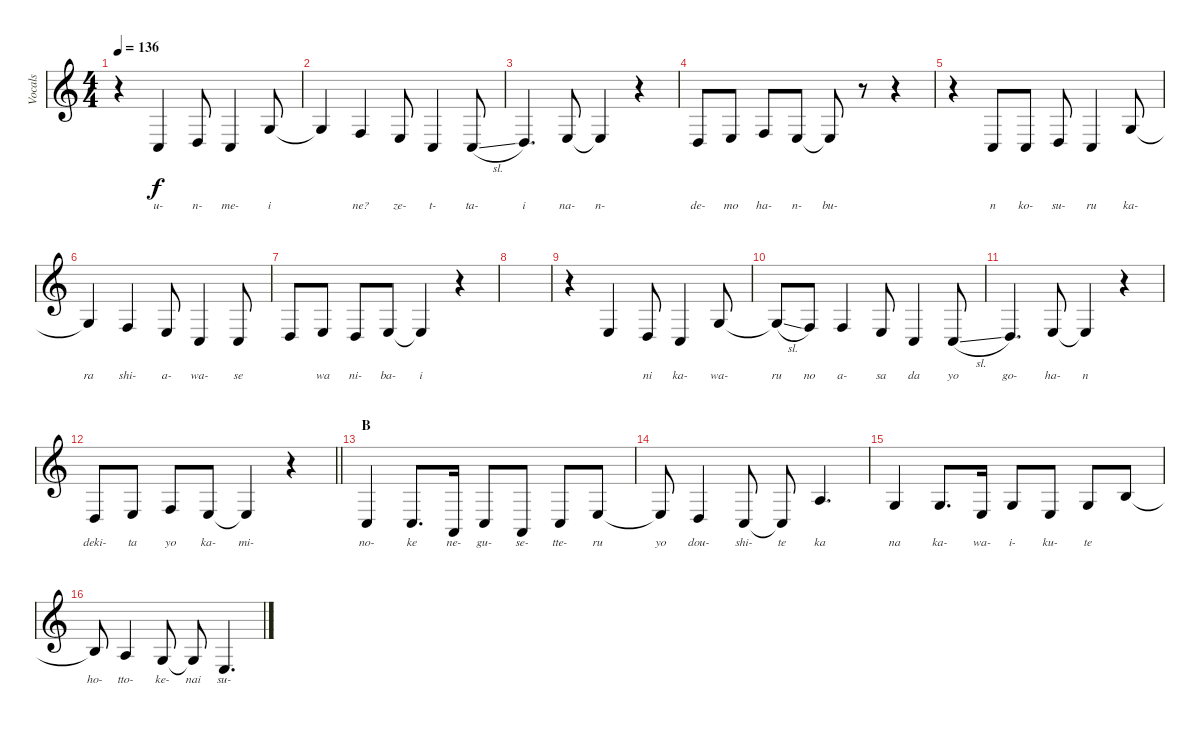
\track ("Vocals" "Vocals") {instrument cello}
\staff {score}
\tuning (E4 B3 G3 D3 A2 D2) {hide}
\ts (4 4)
\tempo 136
\clef g2
\ks c
r.4{dy f} 3.5.4{lyrics (0 "u-") lyrics (1 "") lyrics (2 "") lyrics (3 "") lyrics (4 "")} 0.4.8{lyrics (0 "n-") lyrics (1 "") lyrics (2 "") lyrics (3 "") lyrics (4 "")} 3.5.4{lyrics (0 "me-") lyrics (1 "") lyrics (2 "") lyrics (3 "") lyrics (4 "")} 0.3.8{lyrics (0 "i") lyrics (1 "") lyrics (2 "") lyrics (3 "") lyrics (4 "")} |
0.3{t}.4{lyrics (0 "") lyrics (1 "") lyrics (2 "") lyrics (3 "") lyrics (4 "")} 3.4.4{lyrics (0 "ne?") lyrics (1 "") lyrics (2 "") lyrics (3 "") lyrics (4 "")} 2.4.8{lyrics (0 "ze-") lyrics (1 "") lyrics (2 "") lyrics (3 "") lyrics (4 "")} 3.5.4{lyrics (0 "t-") lyrics (1 "") lyrics (2 "") lyrics (3 "") lyrics (4 "")} 3.5{sl}.8{lyrics (0 "ta-") lyrics (1 "") lyrics (2 "") lyrics (3 "") lyrics (4 "")} |
5.5.4{d lyrics (0 "i") lyrics (1 "") lyrics (2 "") lyrics (3 "") lyrics (4 "")} 2.4.8{lyrics (0 "na-") lyrics (1 "") lyrics (2 "") lyrics (3 "") lyrics (4 "")} 2.4{t}.4{lyrics (0 "n-") lyrics (1 "") lyrics (2 "") lyrics (3 "") lyrics (4 "")} r.4 |
0.4.8{lyrics (0 "de-") lyrics (1 "") lyrics (2 "") lyrics (3 "") lyrics (4 "")} 2.4.8{lyrics (0 "mo") lyrics (1 "") lyrics (2 "") lyrics (3 "") lyrics (4 "")} 3.4.8{lyrics (0 "ha-") lyrics (1 "") lyrics (2 "") lyrics (3 "") lyrics (4 "")} 2.4.8{lyrics (0 "n-") lyrics (1 "") lyrics (2 "") lyrics (3 "") lyrics (4 "")} 2.4{t}.8{lyrics (0 "bu-") lyrics (1 "") lyrics (2 "") lyrics (3 "") lyrics (4 "")} r.8 r.4 |
r.4 3.5.8{lyrics (0 "n") lyrics (1 "") lyrics (2 "") lyrics (3 "") lyrics (4 "")} 3.5.8{lyrics (0 "ko-") lyrics (1 "") lyrics (2 "") lyrics (3 "") lyrics (4 "")} 0.4.8{lyrics (0 "su-") lyrics (1 "") lyrics (2 "") lyrics (3 "") lyrics (4 "")} 3.5.4{lyrics (0 "ru") lyrics (1 "") lyrics (2 "") lyrics (3 "") lyrics (4 "")} 0.3.8{lyrics (0 "ka-") lyrics (1 "") lyrics (2 "") lyrics (3 "") lyrics (4 "")} |
0.3{t}.4{lyrics (0 "ra") lyrics (1 "") lyrics (2 "") lyrics (3 "") lyrics (4 "")} 3.4.4{lyrics (0 "shi-") lyrics (1 "") lyrics (2 "") lyrics (3 "") lyrics (4 "")} 2.4.8{lyrics (0 "a-") lyrics (1 "") lyrics (2 "") lyrics (3 "") lyrics (4 "")} 3.5.4{lyrics (0 "wa-") lyrics (1 "") lyrics (2 "") lyrics (3 "") lyrics (4 "")} 3.5.8{lyrics (0 "se") lyrics (1 "") lyrics (2 "") lyrics (3 "") lyrics (4 "")} |
0.4.8{lyrics (0 "") lyrics (1 "") lyrics (2 "") lyrics (3 "") lyrics (4 "")} 2.4.8{lyrics (0 "wa") lyrics (1 "") lyrics (2 "") lyrics (3 "") lyrics (4 "")} 0.4.8{lyrics (0 "ni-") lyrics (1 "") lyrics (2 "") lyrics (3 "") lyrics (4 "")} 2.4.8{lyrics (0 "ba-") lyrics (1 "") lyrics (2 "") lyrics (3 "") lyrics (4 "")} 2.4{t}.4{lyrics (0 "i") lyrics (1 "") lyrics (2 "") lyrics (3 "") lyrics (4 "")} r.4 |
|
r.4 2.4.4{lyrics (0 "") lyrics (1 "") lyrics (2 "") lyrics (3 "") lyrics (4 "")} 0.4.8{lyrics (0 "ni") lyrics (1 "") lyrics (2 "") lyrics (3 "") lyrics (4 "")} 3.5.4{lyrics (0 "ka-") lyrics (1 "") lyrics (2 "") lyrics (3 "") lyrics (4 "")} 5.4.8{lyrics (0 "wa-") lyrics (1 "") lyrics (2 "") lyrics (3 "") lyrics (4 "")} |
5.4{sl t}.8{lyrics (0 "ru") lyrics (1 "") lyrics (2 "") lyrics (3 "") lyrics (4 "")} 3.4.8{lyrics (0 "no") lyrics (1 "") lyrics (2 "") lyrics (3 "") lyrics (4 "")} 3.4.4{lyrics (0 "a-") lyrics (1 "") lyrics (2 "") lyrics (3 "") lyrics (4 "")} 2.4.8{lyrics (0 "sa") lyrics (1 "") lyrics (2 "") lyrics (3 "") lyrics (4 "")} 3.5.4{lyrics (0 "da") lyrics (1 "") lyrics (2 "") lyrics (3 "") lyrics (4 "")} 10.6{sl}.8{lyrics (0 "yo") lyrics (1 "") lyrics (2 "") lyrics (3 "") lyrics (4 "")} |
12.6.4{d lyrics (0 "go-") lyrics (1 "") lyrics (2 "") lyrics (3 "") lyrics (4 "")} 2.4.8{lyrics (0 "ha-") lyrics (1 "") lyrics (2 "") lyrics (3 "") lyrics (4 "")} 2.4{t}.4{lyrics (0 "n") lyrics (1 "") lyrics (2 "") lyrics (3 "") lyrics (4 "")} r.4 |
\barLineRight lightlight
0.4.8{lyrics (0 "deki-") lyrics (1 "") lyrics (2 "") lyrics (3 "") lyrics (4 "")} 2.4.8{lyrics (0 "ta") lyrics (1 "") lyrics (2 "") lyrics (3 "") lyrics (4 "")} 3.4.8{lyrics (0 "yo") lyrics (1 "") lyrics (2 "") lyrics (3 "") lyrics (4 "")} 2.4.8{lyrics (0 "ka-") lyrics (1 "") lyrics (2 "") lyrics (3 "") lyrics (4 "")} 2.4{t}.4{lyrics (0 "mi-") lyrics (1 "") lyrics (2 "") lyrics (3 "") lyrics (4 "")} r.4 |
\section ("" "B")
3.5.4{lyrics (0 "no-") lyrics (1 "") lyrics (2 "") lyrics (3 "") lyrics (4 "")} 3.5.8{d lyrics (0 "ke") lyrics (1 "") lyrics (2 "") lyrics (3 "") lyrics (4 "")} 0.5.16{lyrics (0 "ne-") lyrics (1 "") lyrics (2 "") lyrics (3 "") lyrics (4 "")} 3.5.8{lyrics (0 "gu-") lyrics (1 "") lyrics (2 "") lyrics (3 "") lyrics (4 "")} 0.5.8{lyrics (0 "se-") lyrics (1 "") lyrics (2 "") lyrics (3 "") lyrics (4 "")} 3.5.8{lyrics (0 "tte-") lyrics (1 "") lyrics (2 "") lyrics (3 "") lyrics (4 "")} 2.4.8{lyrics (0 "ru") lyrics (1 "") lyrics (2 "") lyrics (3 "") lyrics (4 "")} |
2.4{t}.8{lyrics (0 "yo") lyrics (1 "") lyrics (2 "") lyrics (3 "") lyrics (4 "")} 0.4.4{lyrics (0 "dou-") lyrics (1 "") lyrics (2 "") lyrics (3 "") lyrics (4 "")} 3.5.8{lyrics (0 "shi-") lyrics (1 "") lyrics (2 "") lyrics (3 "") lyrics (4 "")} 3.5{t}.8{lyrics (0 "te") lyrics (1 "") lyrics (2 "") lyrics (3 "") lyrics (4 "")} 2.3.4{d lyrics (0 "ka") lyrics (1 "") lyrics (2 "") lyrics (3 "") lyrics (4 "")} |
0.3.4{lyrics (0 "na") lyrics (1 "") lyrics (2 "") lyrics (3 "") lyrics (4 "")} 0.3.8{d lyrics (0 "ka-") lyrics (1 "") lyrics (2 "") lyrics (3 "") lyrics (4 "")} 2.4.16{lyrics (0 "wa-") lyrics (1 "") lyrics (2 "") lyrics (3 "") lyrics (4 "")} 0.3.8{lyrics (0 "i-") lyrics (1 "") lyrics (2 "") lyrics (3 "") lyrics (4 "")} 2.4.8{lyrics (0 "ku-") lyrics (1 "") lyrics (2 "") lyrics (3 "") lyrics (4 "")} 0.3.8{lyrics (0 "te") lyrics (1 "") lyrics (2 "") lyrics (3 "") lyrics (4 "")} 0.2.8{lyrics (0 "") lyrics (1 "") lyrics (2 "") lyrics (3 "") lyrics (4 "")} |
0.2{t}.8{lyrics (0 "ho-") lyrics (1 "") lyrics (2 "") lyrics (3 "") lyrics (4 "")} 2.3.4{lyrics (0 "tto-") lyrics (1 "") lyrics (2 "") lyrics (3 "") lyrics (4 "")} 0.3.8{lyrics (0 "ke-") lyrics (1 "") lyrics (2 "") lyrics (3 "") lyrics (4 "")} 0.3{t}.8{lyrics (0 "nai") lyrics (1 "") lyrics (2 "") lyrics (3 "") lyrics (4 "")} 2.4.4{d lyrics (0 "su-") lyrics (1 "") lyrics (2 "") lyrics (3 "") lyrics (4 "")}
